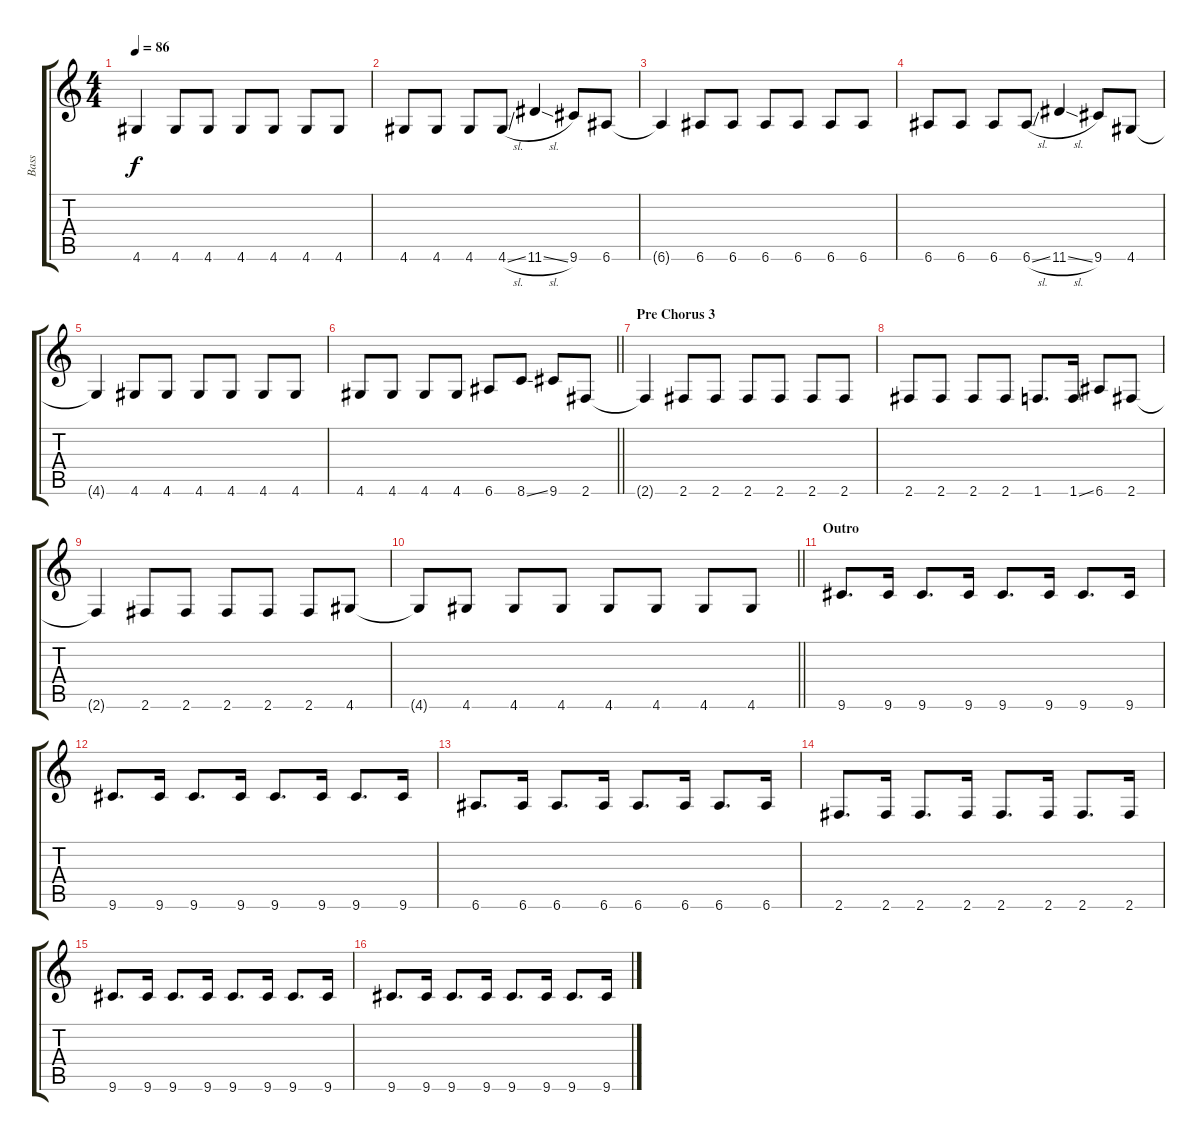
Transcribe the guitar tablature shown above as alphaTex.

\track ("Bass" "Bass") {instrument electricbassfinger}
\staff {score tabs}
\tuning (E4 B3 G3 D3 A2 E2) {hide}
\ts (4 4)
\tempo 86
\clef g2
\ks c
4.6{t}.4{dy f} 4.6.8 4.6.8 4.6.8 4.6.8 4.6.8 4.6.8 |
4.6.8 4.6.8 4.6.8 4.6{sl}.8 11.6{sl}.4 9.6.8 6.6.8 |
6.6{t}.4 6.6.8 6.6.8 6.6.8 6.6.8 6.6.8 6.6.8 |
6.6.8 6.6.8 6.6.8 6.6{sl}.8 11.6{sl}.4 9.6.8 4.6.8 |
4.6{t}.4 4.6.8 4.6.8 4.6.8 4.6.8 4.6.8 4.6.8 |
\barLineRight lightlight
4.6.8 4.6.8 4.6.8 4.6.8 6.6.8 8.6{ss}.8 9.6.8 2.6.8 |
\section ("" "Pre Chorus 3")
2.6{t}.4 2.6.8 2.6.8 2.6.8 2.6.8 2.6.8 2.6.8 |
2.6.8 2.6.8 2.6.8 2.6.8 1.6.8{d} 1.6{ss}.16 6.6.8 2.6.8 |
2.6{t}.4 2.6.8 2.6.8 2.6.8 2.6.8 2.6.8 4.6.8 |
\barLineRight lightlight
4.6{t}.8 4.6.8 4.6.8 4.6.8 4.6.8 4.6.8 4.6.8 4.6.8 |
\section ("" "Outro")
9.6.8{d} 9.6.16 9.6.8{d} 9.6.16 9.6.8{d} 9.6.16 9.6.8{d} 9.6.16 |
9.6.8{d} 9.6.16 9.6.8{d} 9.6.16 9.6.8{d} 9.6.16 9.6.8{d} 9.6.16 |
6.6.8{d} 6.6.16 6.6.8{d} 6.6.16 6.6.8{d} 6.6.16 6.6.8{d} 6.6.16 |
2.6.8{d} 2.6.16 2.6.8{d} 2.6.16 2.6.8{d} 2.6.16 2.6.8{d} 2.6.16 |
9.6.8{d} 9.6.16 9.6.8{d} 9.6.16 9.6.8{d} 9.6.16 9.6.8{d} 9.6.16 |
9.6.8{d} 9.6.16 9.6.8{d} 9.6.16 9.6.8{d} 9.6.16 9.6.8{d} 9.6.16
